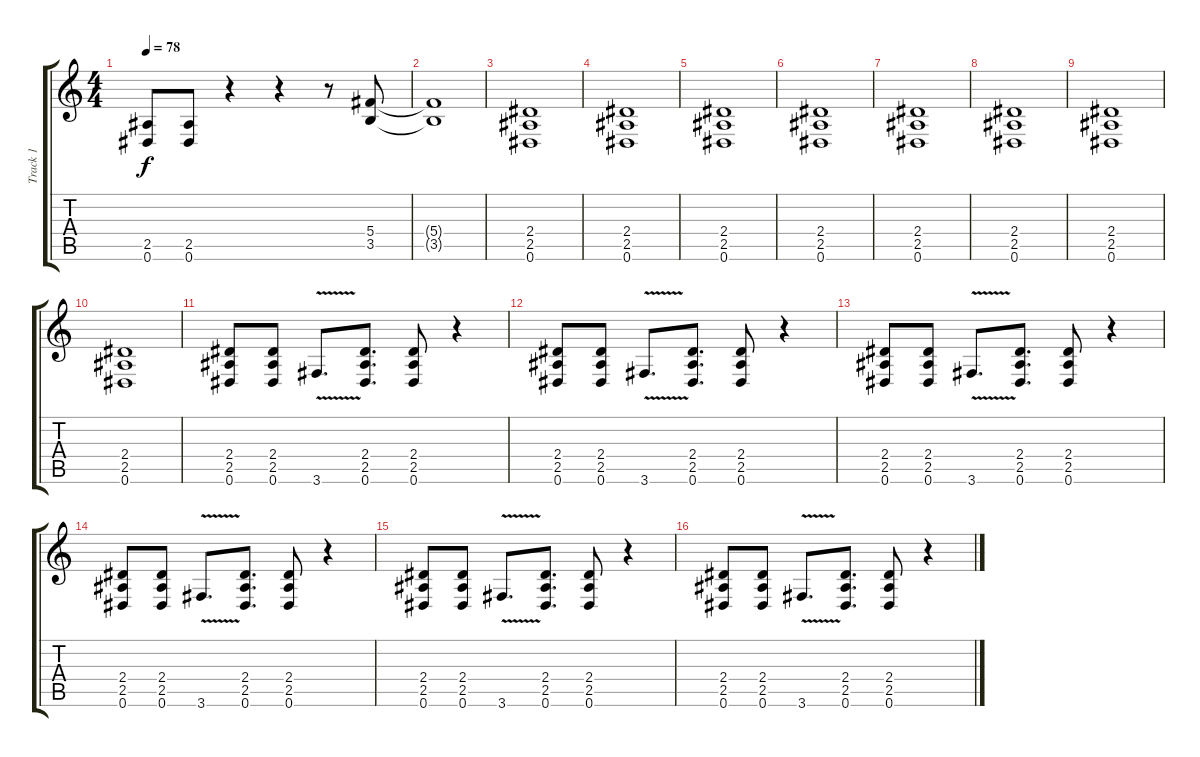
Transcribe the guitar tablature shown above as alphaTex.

\track ("Track 1" "Track 1") {instrument overdrivenguitar}
\staff {score tabs}
\tuning (Eb4 Bb3 Gb3 Db3 Ab2 Eb2) {hide}
\ts (4 4)
\tempo 78
\clef g2
\ks c
(2.5 0.6).8{dy f} (2.5 0.6).8 r.4 r.4 r.8 (5.4 3.5).8 |
(5.4{t} 3.5{t}).1 |
(2.4 2.5 0.6).1{volume 10} |
(2.4 2.5 0.6).1 |
(2.4 2.5 0.6).1 |
(2.4 2.5 0.6).1 |
(2.4 2.5 0.6).1 |
(2.4 2.5 0.6).1 |
(2.4 2.5 0.6).1 |
(2.4 2.5 0.6).1 |
(2.4 2.5 0.6).8 (2.4 2.5 0.6).8 3.6{v}.8{d} (2.4 2.5 0.6).8{d} (2.4 2.5 0.6).8 r.4 |
(2.4 2.5 0.6).8 (2.4 2.5 0.6).8 3.6{v}.8{d} (2.4 2.5 0.6).8{d} (2.4 2.5 0.6).8 r.4 |
(2.4 2.5 0.6).8 (2.4 2.5 0.6).8 3.6{v}.8{d} (2.4 2.5 0.6).8{d} (2.4 2.5 0.6).8 r.4 |
(2.4 2.5 0.6).8 (2.4 2.5 0.6).8 3.6{v}.8{d} (2.4 2.5 0.6).8{d} (2.4 2.5 0.6).8 r.4 |
(2.4 2.5 0.6).8 (2.4 2.5 0.6).8 3.6{v}.8{d} (2.4 2.5 0.6).8{d} (2.4 2.5 0.6).8 r.4 |
(2.4 2.5 0.6).8 (2.4 2.5 0.6).8 3.6{v}.8{d} (2.4 2.5 0.6).8{d} (2.4 2.5 0.6).8 r.4
